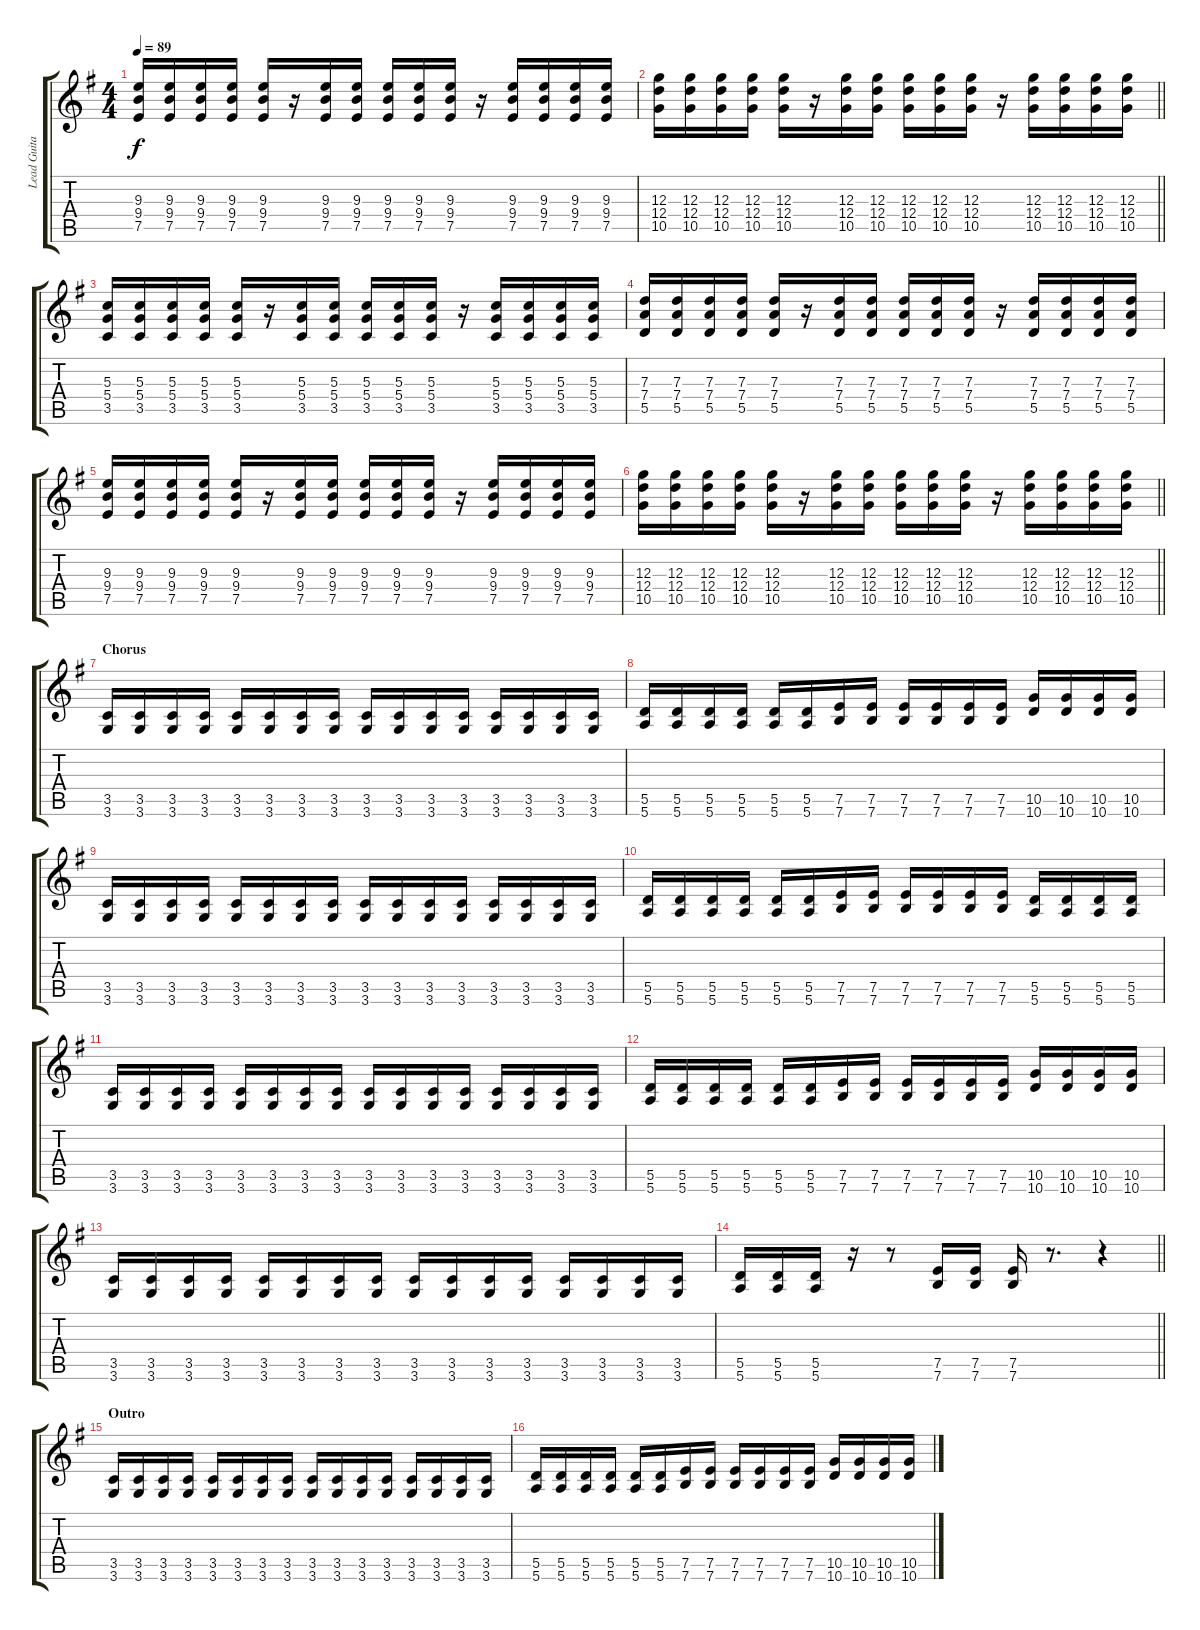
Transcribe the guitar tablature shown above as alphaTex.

\track ("Lead Guitar" "Lead Guita") {instrument overdrivenguitar}
\staff {score tabs}
\tuning (E4 B3 G3 D3 A2 E2) {hide}
\ts (4 4)
\tempo 89
\clef g2
\ks g
(9.3 9.4 7.5).16{dy f} (9.3 9.4 7.5).16 (9.3 9.4 7.5).16 (9.3 9.4 7.5).16 (9.3 9.4 7.5).16 r.16 (9.3 9.4 7.5).16 (9.3 9.4 7.5).16 (9.3 9.4 7.5).16 (9.3 9.4 7.5).16 (9.3 9.4 7.5).16 r.16 (9.3 9.4 7.5).16 (9.3 9.4 7.5).16 (9.3 9.4 7.5).16 (9.3 9.4 7.5).16 |
\barLineRight lightlight
(12.3 12.4 10.5).16 (12.3 12.4 10.5).16 (12.3 12.4 10.5).16 (12.3 12.4 10.5).16 (12.3 12.4 10.5).16 r.16 (12.3 12.4 10.5).16 (12.3 12.4 10.5).16 (12.3 12.4 10.5).16 (12.3 12.4 10.5).16 (12.3 12.4 10.5).16 r.16 (12.3 12.4 10.5).16 (12.3 12.4 10.5).16 (12.3 12.4 10.5).16 (12.3 12.4 10.5).16 |
(5.3 5.4 3.5).16 (5.3 5.4 3.5).16 (5.3 5.4 3.5).16 (5.3 5.4 3.5).16 (5.3 5.4 3.5).16 r.16 (5.3 5.4 3.5).16 (5.3 5.4 3.5).16 (5.3 5.4 3.5).16 (5.3 5.4 3.5).16 (5.3 5.4 3.5).16 r.16 (5.3 5.4 3.5).16 (5.3 5.4 3.5).16 (5.3 5.4 3.5).16 (5.3 5.4 3.5).16 |
(7.3 7.4 5.5).16 (7.3 7.4 5.5).16 (7.3 7.4 5.5).16 (7.3 7.4 5.5).16 (7.3 7.4 5.5).16 r.16 (7.3 7.4 5.5).16 (7.3 7.4 5.5).16 (7.3 7.4 5.5).16 (7.3 7.4 5.5).16 (7.3 7.4 5.5).16 r.16 (7.3 7.4 5.5).16 (7.3 7.4 5.5).16 (7.3 7.4 5.5).16 (7.3 7.4 5.5).16 |
(9.3 9.4 7.5).16 (9.3 9.4 7.5).16 (9.3 9.4 7.5).16 (9.3 9.4 7.5).16 (9.3 9.4 7.5).16 r.16 (9.3 9.4 7.5).16 (9.3 9.4 7.5).16 (9.3 9.4 7.5).16 (9.3 9.4 7.5).16 (9.3 9.4 7.5).16 r.16 (9.3 9.4 7.5).16 (9.3 9.4 7.5).16 (9.3 9.4 7.5).16 (9.3 9.4 7.5).16 |
\barLineRight lightlight
(12.3 12.4 10.5).16 (12.3 12.4 10.5).16 (12.3 12.4 10.5).16 (12.3 12.4 10.5).16 (12.3 12.4 10.5).16 r.16 (12.3 12.4 10.5).16 (12.3 12.4 10.5).16 (12.3 12.4 10.5).16 (12.3 12.4 10.5).16 (12.3 12.4 10.5).16 r.16 (12.3 12.4 10.5).16 (12.3 12.4 10.5).16 (12.3 12.4 10.5).16 (12.3 12.4 10.5).16 |
\section ("" "Chorus")
(3.5 3.6).16 (3.5 3.6).16 (3.5 3.6).16 (3.5 3.6).16 (3.5 3.6).16 (3.5 3.6).16 (3.5 3.6).16 (3.5 3.6).16 (3.5 3.6).16 (3.5 3.6).16 (3.5 3.6).16 (3.5 3.6).16 (3.5 3.6).16 (3.5 3.6).16 (3.5 3.6).16 (3.5 3.6).16 |
(5.5 5.6).16 (5.5 5.6).16 (5.5 5.6).16 (5.5 5.6).16 (5.5 5.6).16 (5.5 5.6).16 (7.5 7.6).16 (7.5 7.6).16 (7.5 7.6).16 (7.5 7.6).16 (7.5 7.6).16 (7.5 7.6).16 (10.5 10.6).16 (10.5 10.6).16 (10.5 10.6).16 (10.5 10.6).16 |
(3.5 3.6).16 (3.5 3.6).16 (3.5 3.6).16 (3.5 3.6).16 (3.5 3.6).16 (3.5 3.6).16 (3.5 3.6).16 (3.5 3.6).16 (3.5 3.6).16 (3.5 3.6).16 (3.5 3.6).16 (3.5 3.6).16 (3.5 3.6).16 (3.5 3.6).16 (3.5 3.6).16 (3.5 3.6).16 |
(5.5 5.6).16 (5.5 5.6).16 (5.5 5.6).16 (5.5 5.6).16 (5.5 5.6).16 (5.5 5.6).16 (7.5 7.6).16 (7.5 7.6).16 (7.5 7.6).16 (7.5 7.6).16 (7.5 7.6).16 (7.5 7.6).16 (5.5 5.6).16 (5.5 5.6).16 (5.5 5.6).16 (5.5 5.6).16 |
(3.5 3.6).16 (3.5 3.6).16 (3.5 3.6).16 (3.5 3.6).16 (3.5 3.6).16 (3.5 3.6).16 (3.5 3.6).16 (3.5 3.6).16 (3.5 3.6).16 (3.5 3.6).16 (3.5 3.6).16 (3.5 3.6).16 (3.5 3.6).16 (3.5 3.6).16 (3.5 3.6).16 (3.5 3.6).16 |
(5.5 5.6).16 (5.5 5.6).16 (5.5 5.6).16 (5.5 5.6).16 (5.5 5.6).16 (5.5 5.6).16 (7.5 7.6).16 (7.5 7.6).16 (7.5 7.6).16 (7.5 7.6).16 (7.5 7.6).16 (7.5 7.6).16 (10.5 10.6).16 (10.5 10.6).16 (10.5 10.6).16 (10.5 10.6).16 |
(3.5 3.6).16 (3.5 3.6).16 (3.5 3.6).16 (3.5 3.6).16 (3.5 3.6).16 (3.5 3.6).16 (3.5 3.6).16 (3.5 3.6).16 (3.5 3.6).16 (3.5 3.6).16 (3.5 3.6).16 (3.5 3.6).16 (3.5 3.6).16 (3.5 3.6).16 (3.5 3.6).16 (3.5 3.6).16 |
\barLineRight lightlight
(5.5 5.6).16 (5.5 5.6).16 (5.5 5.6).16 r.16 r.8 (7.5 7.6).16 (7.5 7.6).16 (7.5 7.6).16 r.8{d} r.4 |
\section ("" "Outro")
(3.5 3.6).16 (3.5 3.6).16 (3.5 3.6).16 (3.5 3.6).16 (3.5 3.6).16 (3.5 3.6).16 (3.5 3.6).16 (3.5 3.6).16 (3.5 3.6).16 (3.5 3.6).16 (3.5 3.6).16 (3.5 3.6).16 (3.5 3.6).16 (3.5 3.6).16 (3.5 3.6).16 (3.5 3.6).16 |
(5.5 5.6).16 (5.5 5.6).16 (5.5 5.6).16 (5.5 5.6).16 (5.5 5.6).16 (5.5 5.6).16 (7.5 7.6).16 (7.5 7.6).16 (7.5 7.6).16 (7.5 7.6).16 (7.5 7.6).16 (7.5 7.6).16 (10.5 10.6).16 (10.5 10.6).16 (10.5 10.6).16 (10.5 10.6).16
